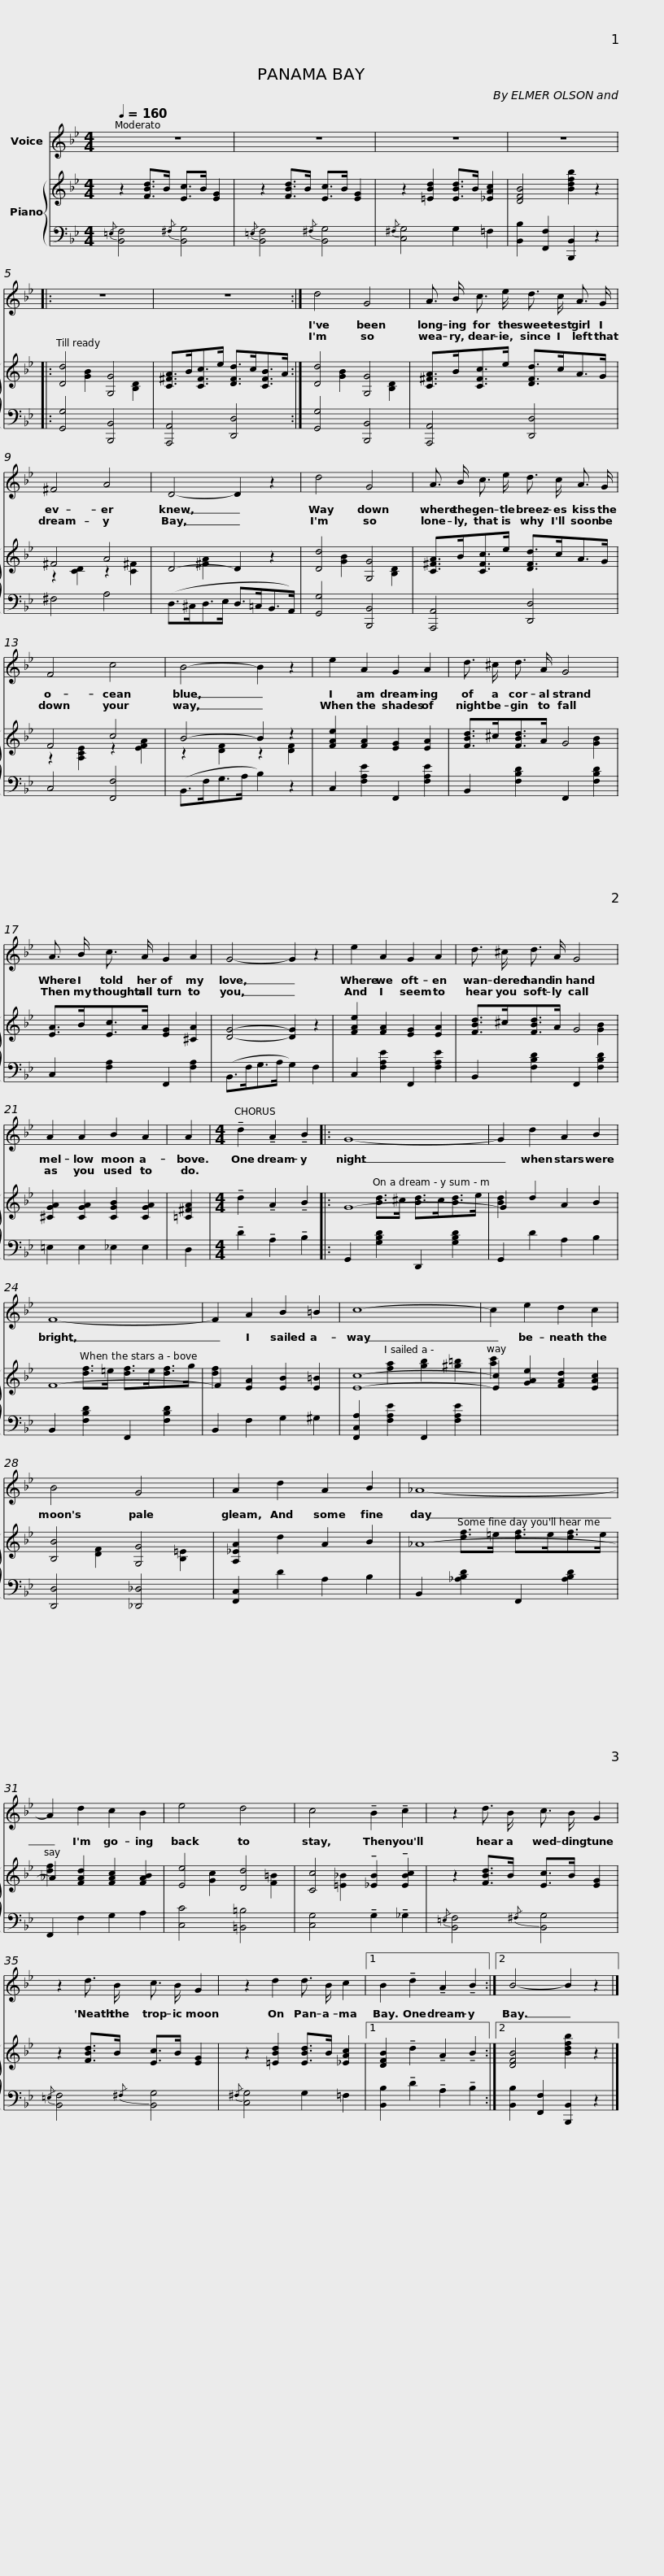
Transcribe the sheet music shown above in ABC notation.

X:1
%%score 1 { ( 2 4 ) | 3 }
L:1/8
Q:1/4=160
M:4/4
I:linebreak $
K:Bb
V:1 treble
V:2 treble
V:4 treble
V:3 bass
V:1
 z8 | z8 | z8 | z8 |:$ z8 | %5
 z8 :| d4 G4 | A3/2 B/ c3/2 e/ d3/2 c/ A3/2 G/ |$ ^F4 A4 | D4- D2 z2 | %10
 d4 G4 |$ A3/2 B/ c3/2 e/ d3/2 c/ A3/2 G/ | F4 c4 | B4- B2 z2 |$ e2 A2 G2 A2 | %15
 d3/2 ^c/ d3/2 A/ G4 |$ A3/2 B/ c3/2 A/ G2 A2 | G4- G2 z2 | e2 A2 G2 A2 |$ d3/2 ^c/ d3/2 A/ G4 | %20
 A2 A2 B2 A2 | A2 |$[M:4/4] !tenuto!d2 !tenuto!A2 !tenuto!B2 |: G8- | G2 d2 A2 B2 |$ %25
 F8- | F2 A2 B2 =B2 | c8- |$ c2 e2 d2 c2 | B4 G4 | %30
 A2 d2 A2 B2 | _A8- |$ A2 d2 c2 B2 | e4 d4 | c4 !tenuto!B2 !tenuto!c2 | %35
 z2 d3/2 B/ c3/2 B/ G2 |$ z2 d3/2 B/ c3/2 B/ G2 | z2 d2 d3/2 B/ c2 |1 B2 !tenuto!d2 !tenuto!A2 !tenuto!B2 :|2 B4- B2 z2 |] %40
V:2
 z2 [FBd]>B [Ec]>B [EG]2 | z2 [FBd]>B [Ec]>B [EG]2 | z2 [=EBd]2 [EBd]>B [_EAc]2 | [DFB]4 [Bdfb]2 z2 |:$ [Dd]4 [G,G]4 | %5
 [C^FA]>B[CFc]>e [DFd]>c[CFB]>A :| [Dd]4 [G,G]4 | [C^FA]>B[CFc]>e [DFd]>cA>G |$ ^F4 A4 | D4- D2 z2 | %10
 [Dd]4 [G,G]4 |$ [C^FA]>B[CFc]>e [DFd]>cA>G | F4 c4 | B4- B2 z2 |$ [FAe]2 [FA]2 [EG]2 [EA]2 | %15
 [FBd]>^c[FBd]>A G4 |$ [EA]>B[Ec]>A [EG]2 [^CA]2 | [DG]4- [DG]2 z2 | [FAe]2 [FA]2 [EG]2 [EA]2 |$ [FBd]>^c[FBd]>A G4 | %20
 [^CGA]2 [CGA]2 [CGB]2 [CGA]2 | [=C^FA]2 |$[M:4/4] !tenuto!d2 !tenuto!A2 !tenuto!B2 |: G8- | G2 d2 A2 B2 |$ %25
 F8- | F2 [EA]2 [EB]2 [E=B]2 | [Ec]8- |$ [Ec]2 [GAe]2 [FAd]2 [EAc]2 | [B,B]4 [G,G]4 | %30
 [A,_EA]2 d2 A2 B2 | _A8- |$ _A2 [FAd]2 [FAc]2 [FAB]2 | [Ee]4 [Dd]4 | [Cc]4 !tenuto![_EB]2 !tenuto![EBc]2 | %35
 z2 [FBd]>B [Ec]>B [EG]2 |$ z2 [FBd]>B [Ec]>B [EG]2 | z2 [=EBd]2 [EBd]>B [_EAc]2 |1 [DFB]2 !tenuto!d2 !tenuto!A2 !tenuto!B2 :|2 [DFB]4 [Bdfb]2 z2 |] %40
V:3
{/=E,} [B,,F,]4{/^F,} [B,,G,]4 |{/=E,} [B,,F,]4{/^F,} [B,,G,]4 |{/^F,} [C,G,]4 G,2 =F,2 | [B,,B,]2 [F,,F,]2 [B,,,B,,]2 z2 |:$ [G,,G,]4 [B,,,B,,]4 | %5
 [A,,,A,,]4 [D,,D,]4 :| [G,,G,]4 [B,,,B,,]4 | [A,,,A,,]4 [D,,D,]4 |$ ^F,4 A,4 | (D,>^C,D,>E, D,>=C,B,,>A,,) | %10
 [G,,G,]4 [B,,,B,,]4 |$ [A,,,A,,]4 [D,,D,]4 | C,4 [F,,F,]4 | (B,,>F,G,>A, B,2) z2 |$ C,2 [F,A,E]2 F,,2 [F,A,E]2 | %15
 B,,2 [F,B,D]2 F,,2 [F,B,D]2 |$ C,2 [F,A,]2 F,,2 [F,A,]2 | (B,,>F,G,>A, G,2) F,2 | C,2 [F,A,E]2 F,,2 [F,A,E]2 |$ B,,2 [F,B,D]2 F,,2 [F,B,D]2 | %20
 =E,2 E,2 _E,2 E,2 | D,2 |$[M:4/4] !tenuto!D2 !tenuto!A,2 !tenuto!B,2 |: G,,2 [G,B,D]2 D,,2 [G,B,D]2 | G,,2 D2 A,2 B,2 |$ %25
 B,,2 [F,B,D]2 F,,2 [F,B,D]2 | B,,2 F,2 G,2 ^G,2 | [F,,C,A,]2 [F,A,E]2 F,,2 [F,A,E]2 |$ x8 | [D,,D,]4 [_D,,_D,]4 | %30
 [F,,C,]2 D2 A,2 B,2 | B,,2 [_A,B,D]2 F,,2 [A,B,D]2 |$ F,,2 F,2 G,2 A,2 | [C,C]4 [=B,,=B,]4 | [C,G,]4 !tenuto!G,2 !tenuto!_G,2 | %35
{/=E,} [B,,F,]4{/^F,} [B,,G,]4 |${/=E,} [B,,F,]4{/^F,} [B,,G,]4 |{/^F,} [C,G,]4 G,2 =F,2 |1 [B,,B,]2 !tenuto!D2 !tenuto!A,2 !tenuto!B,2 :|2 [B,,B,]2 [F,,F,]2 [B,,,B,,]2 z2 |] %40
V:4
 x8 | x8 | x8 | x8 |:$ x2 [GB]2 x2 [B,D]2 | %5
 x8 :| x2 [GB]2 x2 [B,D]2 | x8 |$ z2 [CD]2 z2 [C^F]2 | x2 [^FA]2 x4 | %10
 x2 [GB]2 x2 [B,D]2 |$ x8 | z2 [A,CE]2 z2 [EFA]2 | z2 [DF]2 z2 [DF]2 |$ x8 | %15
 x6 [GB]2 |$ x8 | x8 | x8 |$ x6 [GB]2 | %20
 x8 | x2 |$[M:4/4] x6 |: x2 [Bd]>^c [Bd]>c[Bd]>e | [Bd]2 x6 |$ %25
 x2 [df]>=e [df]>e[df]>g | [df]2 x6 | x2 [fa]2 [gb]2 [^g=b]2 |$ [ac']2 x6 | x2 [DF]2 x2 [B,=E]2 | %30
 x8 | x2 [df]>=e [df]>e[df]>e |$ [df]2 x6 | x2 [Gc]2 x2 [F=B]2 | x2 [=E_B]2 x4 | %35
 x8 |$ x8 | x8 |1 x8 :|2 x8 |] %40
